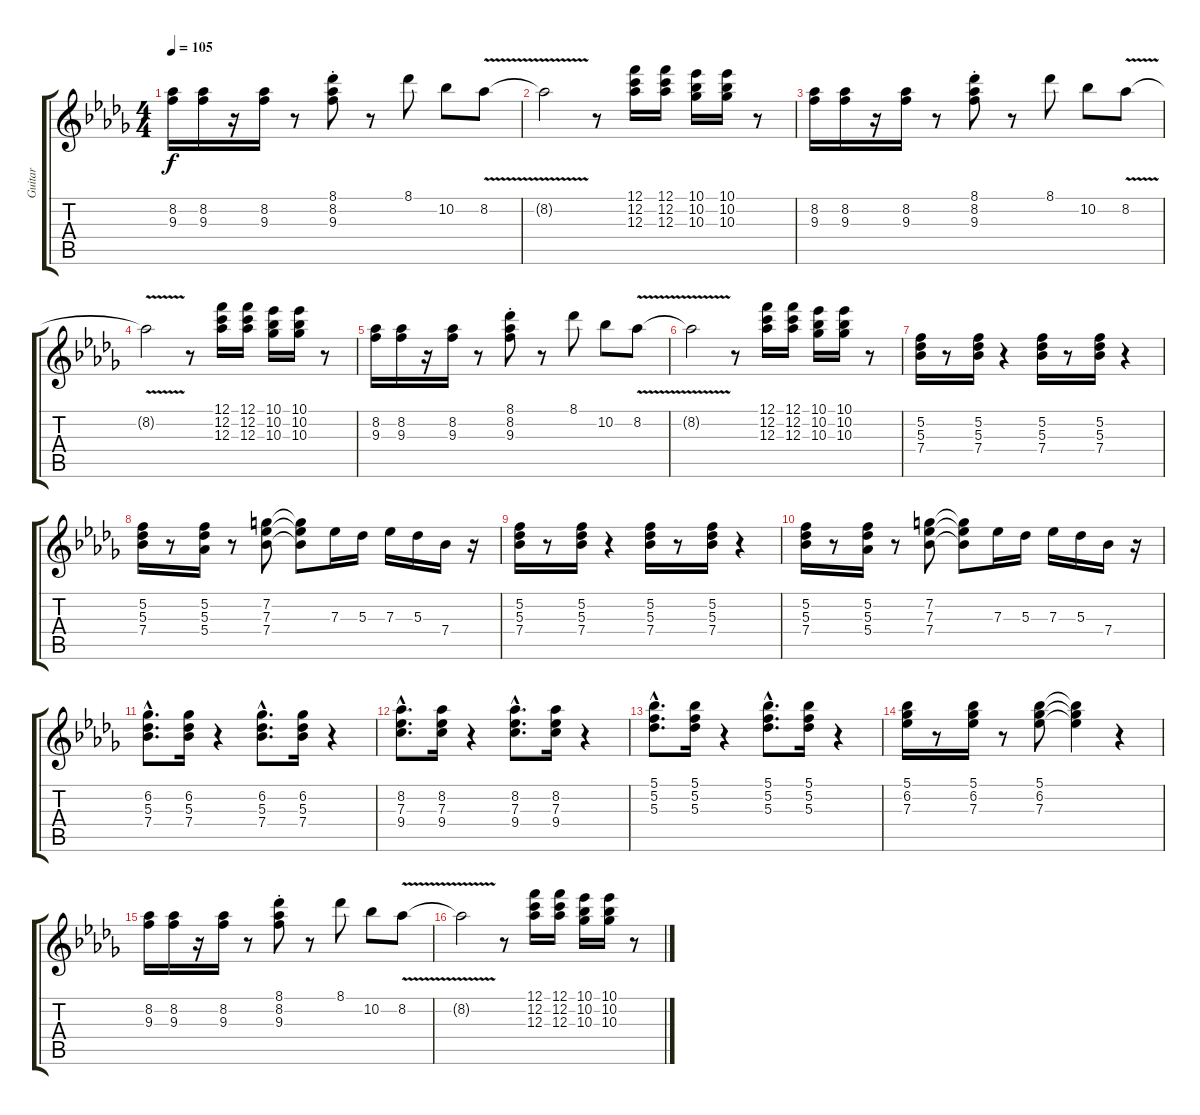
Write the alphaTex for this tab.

\track ("Guitar" "Guitar") {instrument electricguitarclean}
\staff {score tabs}
\tuning (F4 C4 Ab3 Eb3 Bb2 F2) {hide}
\ts (4 4)
\tempo 105
\clef g2
\ks db
(8.2 9.3).16{dy f} (8.2 9.3).16 r.16 (8.2 9.3).16 r.8 (8.1{st} 8.2{st} 9.3{st}).8 r.8 8.1.8 10.2.8 8.2{v}.8 |
8.2{t}.2 r.8 (12.1 12.2 12.3).16 (12.1 12.2 12.3).16 (10.1 10.2 10.3).16 (10.1 10.2 10.3).16 r.8 |
(8.2 9.3).16 (8.2 9.3).16 r.16 (8.2 9.3).16 r.8 (8.1{st} 8.2{st} 9.3{st}).8 r.8 8.1.8 10.2.8 8.2{v}.8 |
8.2{t}.2 r.8 (12.1 12.2 12.3).16 (12.1 12.2 12.3).16 (10.1 10.2 10.3).16 (10.1 10.2 10.3).16 r.8 |
(8.2 9.3).16 (8.2 9.3).16 r.16 (8.2 9.3).16 r.8 (8.1{st} 8.2{st} 9.3{st}).8 r.8 8.1.8 10.2.8 8.2{v}.8 |
8.2{t}.2 r.8 (12.1 12.2 12.3).16 (12.1 12.2 12.3).16 (10.1 10.2 10.3).16 (10.1 10.2 10.3).16 r.8 |
(5.2 5.3 7.4).16 r.8 (5.2 5.3 7.4).16 r.4 (5.2 5.3 7.4).16 r.8 (5.2 5.3 7.4).16 r.4 |
(5.2 5.3 7.4).16 r.8 (5.2 5.3 5.4).16 r.8 (7.2 7.3 7.4).8 (7.2{t} 7.3{t} 7.4{t}).8 7.3.16 5.3.16 7.3.16 5.3.16 7.4.16 r.16 |
(5.2 5.3 7.4).16 r.8 (5.2 5.3 7.4).16 r.4 (5.2 5.3 7.4).16 r.8 (5.2 5.3 7.4).16 r.4 |
(5.2 5.3 7.4).16 r.8 (5.2 5.3 5.4).16 r.8 (7.2 7.3 7.4).8 (7.2{t} 7.3{t} 7.4{t}).8 7.3.16 5.3.16 7.3.16 5.3.16 7.4.16 r.16 |
(6.2{hac} 5.3{hac} 7.4{hac}).8{d} (6.2 5.3 7.4).16 r.4 (6.2{hac} 5.3{hac} 7.4{hac}).8{d} (6.2 5.3 7.4).16 r.4 |
(8.2{hac} 7.3{hac} 9.4{hac}).8{d} (8.2 7.3 9.4).16 r.4 (8.2{hac} 7.3{hac} 9.4{hac}).8{d} (8.2 7.3 9.4).16 r.4 |
(5.1{hac} 5.2{hac} 5.3{hac}).8{d} (5.1 5.2 5.3).16 r.4 (5.1{hac} 5.2{hac} 5.3{hac}).8{d} (5.1 5.2 5.3).16 r.4 |
(5.1 6.2 7.3).16 r.8 (5.1 6.2 7.3).16 r.8 (5.1 6.2 7.3).8 (5.1{t} 6.2{t} 7.3{t}).4 r.4 |
(8.2 9.3).16 (8.2 9.3).16 r.16 (8.2 9.3).16 r.8 (8.1{st} 8.2{st} 9.3{st}).8 r.8 8.1.8 10.2.8 8.2{v}.8 |
8.2{t}.2 r.8 (12.1 12.2 12.3).16 (12.1 12.2 12.3).16 (10.1 10.2 10.3).16 (10.1 10.2 10.3).16 r.8
